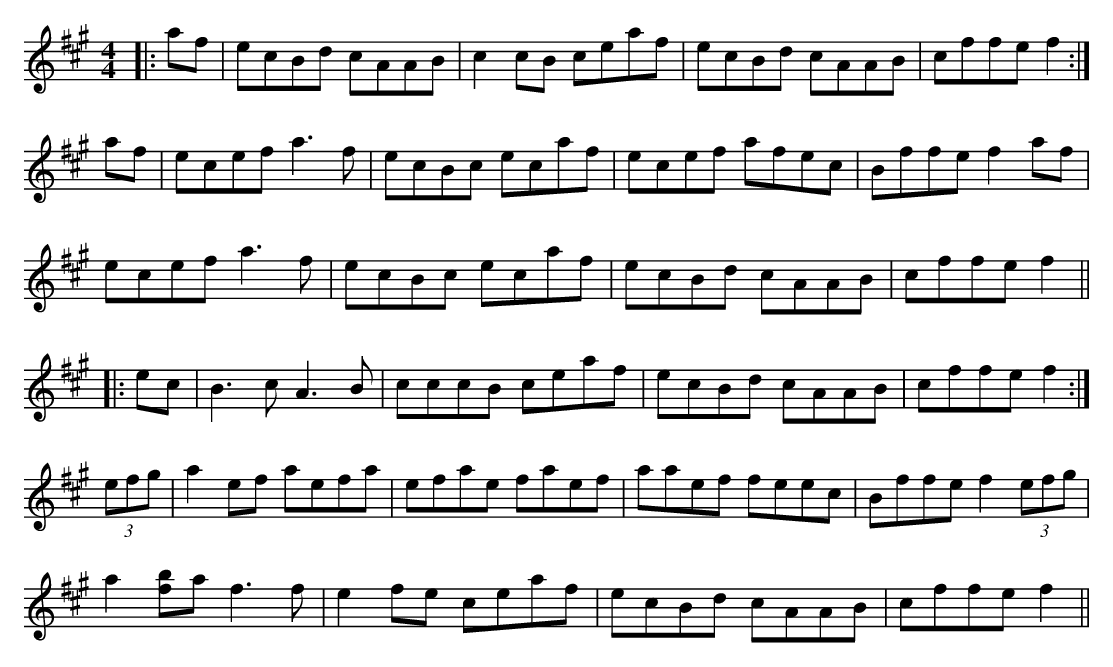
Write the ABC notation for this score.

X:1
M:4/4
K:A
|:af|ecBd cAAB|c2cB ceaf|ecBd cAAB|cffe f2:|
af|ecef a3f|ecBc ecaf|ecef afec|Bffe f2af|
ecef a3f|ecBc ecaf|ecBd cAAB|cffe f2||
|:ec|B3c A3B|cccB ceaf|ecBd cAAB|cffe f2:|
(3efg|a2ef aefa|efae faef|aaef feec|Bffe f2(3efg|
a2[fb]a f3f|e2fe ceaf|ecBd cAAB|cffe f2||
